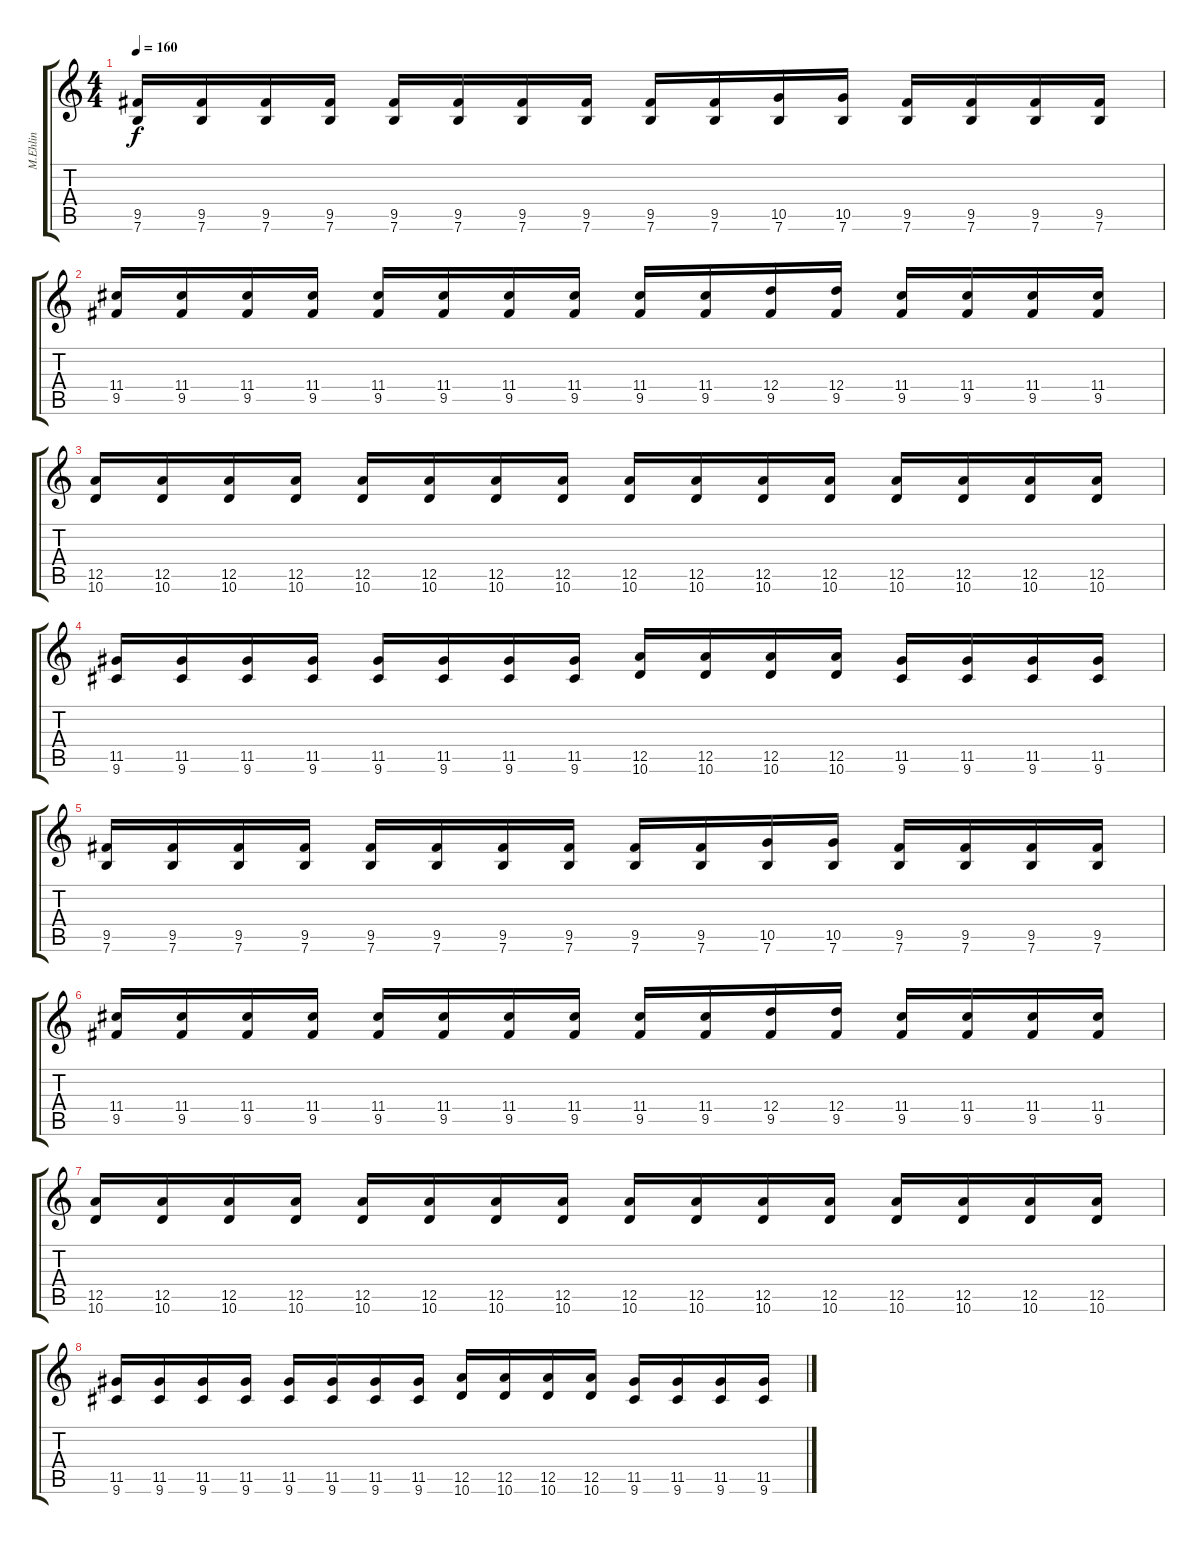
\track ("M.Ehlin" "M.Ehlin") {instrument distortionguitar}
\staff {score tabs}
\tuning (E4 B3 G3 D3 A2 E2) {hide}
\ts (4 4)
\tempo 160
\clef g2
\ks c
(9.5 7.6).16{dy f instrument distortionguitar} (9.5 7.6).16 (9.5 7.6).16 (9.5 7.6).16 (9.5 7.6).16 (9.5 7.6).16 (9.5 7.6).16 (9.5 7.6).16 (9.5 7.6).16 (9.5 7.6).16 (10.5 7.6).16 (10.5 7.6).16 (9.5 7.6).16 (9.5 7.6).16 (9.5 7.6).16 (9.5 7.6).16 |
(11.4 9.5).16 (11.4 9.5).16 (11.4 9.5).16 (11.4 9.5).16 (11.4 9.5).16 (11.4 9.5).16 (11.4 9.5).16 (11.4 9.5).16 (11.4 9.5).16 (11.4 9.5).16 (12.4 9.5).16 (12.4 9.5).16 (11.4 9.5).16 (11.4 9.5).16 (11.4 9.5).16 (11.4 9.5).16 |
(12.5 10.6).16 (12.5 10.6).16 (12.5 10.6).16 (12.5 10.6).16 (12.5 10.6).16 (12.5 10.6).16 (12.5 10.6).16 (12.5 10.6).16 (12.5 10.6).16 (12.5 10.6).16 (12.5 10.6).16 (12.5 10.6).16 (12.5 10.6).16 (12.5 10.6).16 (12.5 10.6).16 (12.5 10.6).16 |
(11.5 9.6).16 (11.5 9.6).16 (11.5 9.6).16 (11.5 9.6).16 (11.5 9.6).16 (11.5 9.6).16 (11.5 9.6).16 (11.5 9.6).16 (12.5 10.6).16 (12.5 10.6).16 (12.5 10.6).16 (12.5 10.6).16 (11.5 9.6).16 (11.5 9.6).16 (11.5 9.6).16 (11.5 9.6).16 |
(9.5 7.6).16 (9.5 7.6).16 (9.5 7.6).16 (9.5 7.6).16 (9.5 7.6).16 (9.5 7.6).16 (9.5 7.6).16 (9.5 7.6).16 (9.5 7.6).16 (9.5 7.6).16 (10.5 7.6).16 (10.5 7.6).16 (9.5 7.6).16 (9.5 7.6).16 (9.5 7.6).16 (9.5 7.6).16 |
(11.4 9.5).16 (11.4 9.5).16 (11.4 9.5).16 (11.4 9.5).16 (11.4 9.5).16 (11.4 9.5).16 (11.4 9.5).16 (11.4 9.5).16 (11.4 9.5).16 (11.4 9.5).16 (12.4 9.5).16 (12.4 9.5).16 (11.4 9.5).16 (11.4 9.5).16 (11.4 9.5).16 (11.4 9.5).16 |
(12.5 10.6).16 (12.5 10.6).16 (12.5 10.6).16 (12.5 10.6).16 (12.5 10.6).16 (12.5 10.6).16 (12.5 10.6).16 (12.5 10.6).16 (12.5 10.6).16 (12.5 10.6).16 (12.5 10.6).16 (12.5 10.6).16 (12.5 10.6).16 (12.5 10.6).16 (12.5 10.6).16 (12.5 10.6).16 |
(11.5 9.6).16 (11.5 9.6).16 (11.5 9.6).16 (11.5 9.6).16 (11.5 9.6).16 (11.5 9.6).16 (11.5 9.6).16 (11.5 9.6).16 (12.5 10.6).16 (12.5 10.6).16 (12.5 10.6).16 (12.5 10.6).16 (11.5 9.6).16 (11.5 9.6).16 (11.5 9.6).16 (11.5 9.6).16
